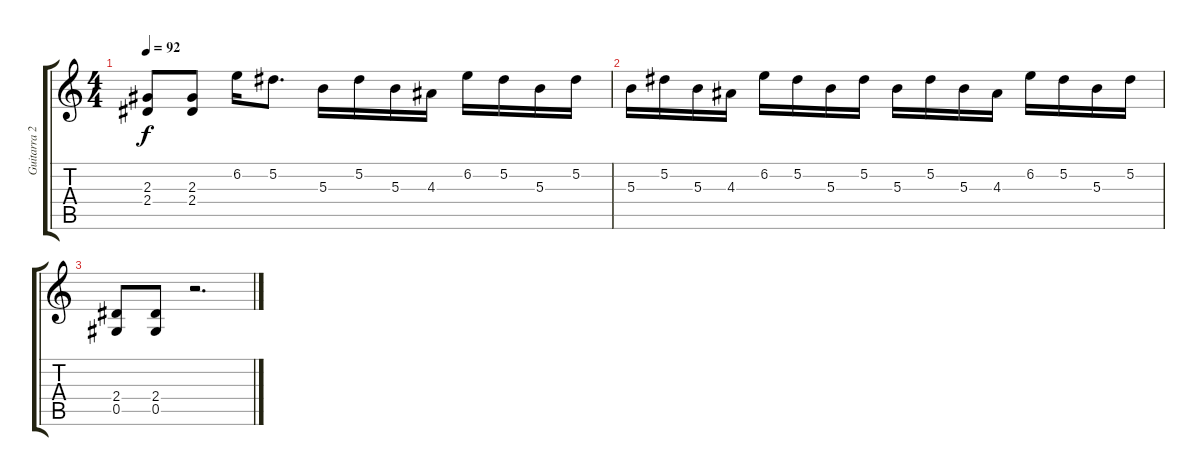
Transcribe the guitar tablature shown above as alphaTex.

\track ("Guitarra 2" "Guitarra 2") {instrument overdrivenguitar}
\staff {score tabs}
\tuning (Eb4 Bb3 Gb3 Db3 Ab2 Eb2) {hide}
\ts (4 4)
\tempo 92
\clef g2
\ks c
(2.3 2.4).8{dy f} (2.3 2.4).8 6.2.16 5.2.8{d} 5.3.16 5.2.16 5.3.16 4.3.16 6.2.16 5.2.16 5.3.16 5.2.16 |
5.3.16 5.2.16 5.3.16 4.3.16 6.2.16 5.2.16 5.3.16 5.2.16 5.3.16 5.2.16 5.3.16 4.3.16 6.2.16 5.2.16 5.3.16 5.2.16 |
(2.4 0.5).8 (2.4 0.5).8 r.2{d}
